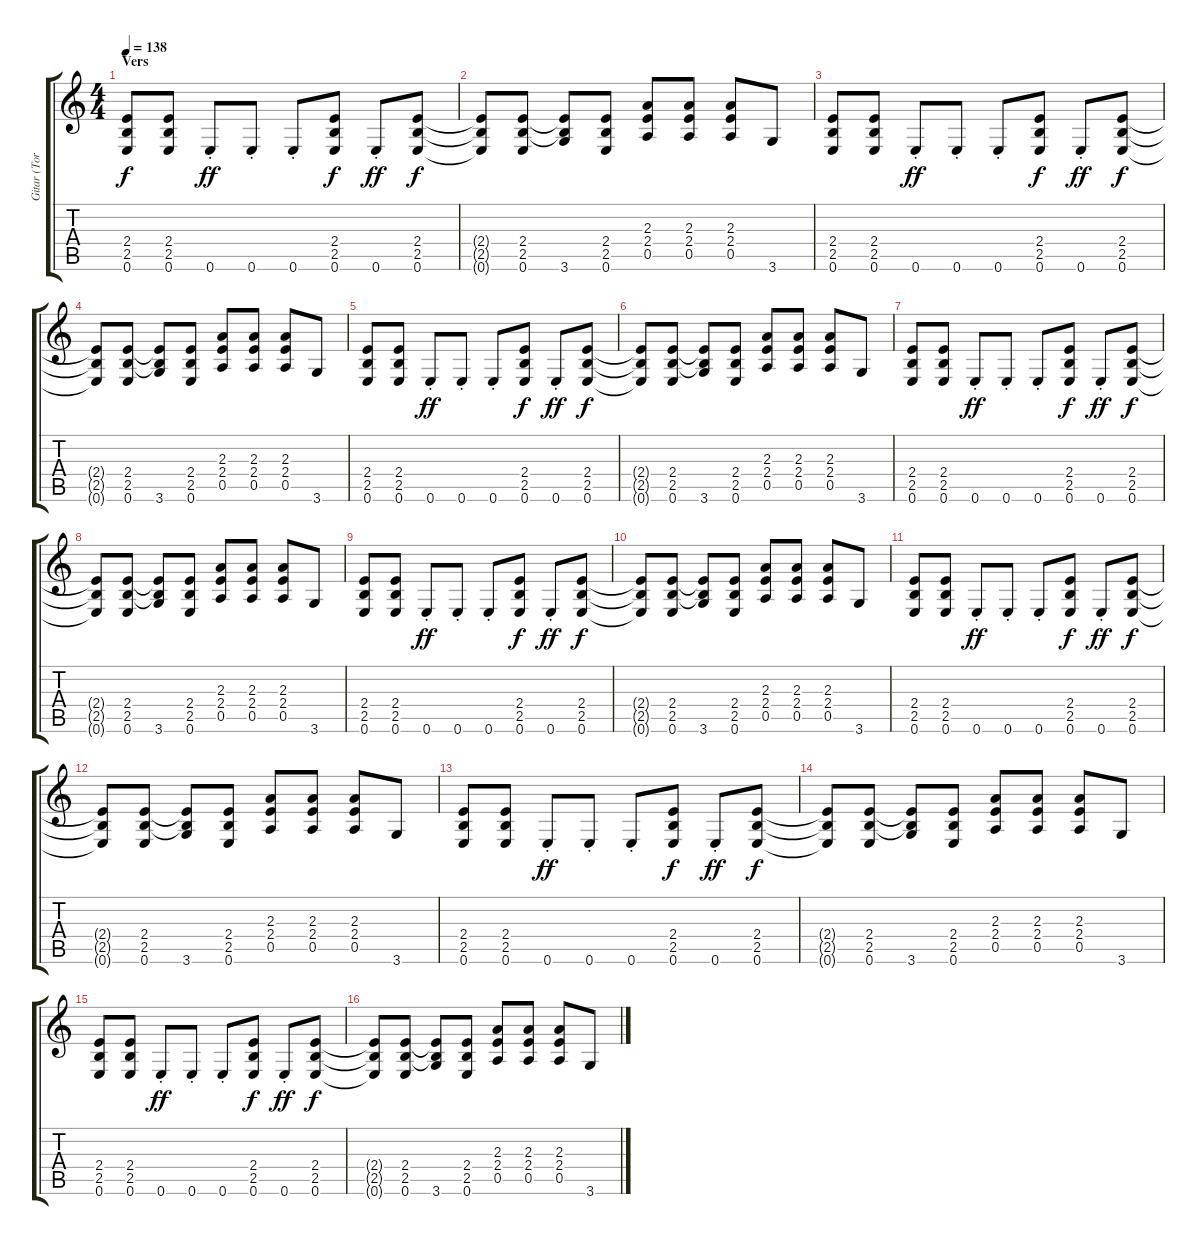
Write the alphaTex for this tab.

\track ("Gitar (Tore Berg)" "Gitar (Tor") {instrument distortionguitar}
\staff {score tabs}
\tuning (E4 B3 G3 D3 A2 E2) {hide}
\ts (4 4)
\section ("" "Vers")
\tempo 138
\clef g2
\ks c
(2.4 2.5 0.6).8{dy f} (2.4 2.5 0.6).8 0.6{st}.8{dy ff} 0.6{st}.8 0.6{st}.8 (2.4 2.5 0.6).8{dy f} 0.6{st}.8{dy ff} (2.4 2.5 0.6).8{dy f} |
(2.4{t} 2.5{t} 0.6{t}).8 (2.4 2.5 0.6).8 (2.4{t} 2.5{t} 3.6).8 (2.4 2.5 0.6).8 (2.3 2.4 0.5).8 (2.3 2.4 0.5).8 (2.3 2.4 0.5).8 3.6.8 |
(2.4 2.5 0.6).8 (2.4 2.5 0.6).8 0.6{st}.8{dy ff} 0.6{st}.8 0.6{st}.8 (2.4 2.5 0.6).8{dy f} 0.6{st}.8{dy ff} (2.4 2.5 0.6).8{dy f} |
(2.4{t} 2.5{t} 0.6{t}).8 (2.4 2.5 0.6).8 (2.4{t} 2.5{t} 3.6).8 (2.4 2.5 0.6).8 (2.3 2.4 0.5).8 (2.3 2.4 0.5).8 (2.3 2.4 0.5).8 3.6.8 |
(2.4 2.5 0.6).8 (2.4 2.5 0.6).8 0.6{st}.8{dy ff} 0.6{st}.8 0.6{st}.8 (2.4 2.5 0.6).8{dy f} 0.6{st}.8{dy ff} (2.4 2.5 0.6).8{dy f} |
(2.4{t} 2.5{t} 0.6{t}).8 (2.4 2.5 0.6).8 (2.4{t} 2.5{t} 3.6).8 (2.4 2.5 0.6).8 (2.3 2.4 0.5).8 (2.3 2.4 0.5).8 (2.3 2.4 0.5).8 3.6.8 |
(2.4 2.5 0.6).8 (2.4 2.5 0.6).8 0.6{st}.8{dy ff} 0.6{st}.8 0.6{st}.8 (2.4 2.5 0.6).8{dy f} 0.6{st}.8{dy ff} (2.4 2.5 0.6).8{dy f} |
(2.4{t} 2.5{t} 0.6{t}).8 (2.4 2.5 0.6).8 (2.4{t} 2.5{t} 3.6).8 (2.4 2.5 0.6).8 (2.3 2.4 0.5).8 (2.3 2.4 0.5).8 (2.3 2.4 0.5).8 3.6.8 |
(2.4 2.5 0.6).8 (2.4 2.5 0.6).8 0.6{st}.8{dy ff} 0.6{st}.8 0.6{st}.8 (2.4 2.5 0.6).8{dy f} 0.6{st}.8{dy ff} (2.4 2.5 0.6).8{dy f} |
(2.4{t} 2.5{t} 0.6{t}).8 (2.4 2.5 0.6).8 (2.4{t} 2.5{t} 3.6).8 (2.4 2.5 0.6).8 (2.3 2.4 0.5).8 (2.3 2.4 0.5).8 (2.3 2.4 0.5).8 3.6.8 |
(2.4 2.5 0.6).8 (2.4 2.5 0.6).8 0.6{st}.8{dy ff} 0.6{st}.8 0.6{st}.8 (2.4 2.5 0.6).8{dy f} 0.6{st}.8{dy ff} (2.4 2.5 0.6).8{dy f} |
(2.4{t} 2.5{t} 0.6{t}).8 (2.4 2.5 0.6).8 (2.4{t} 2.5{t} 3.6).8 (2.4 2.5 0.6).8 (2.3 2.4 0.5).8 (2.3 2.4 0.5).8 (2.3 2.4 0.5).8 3.6.8 |
(2.4 2.5 0.6).8 (2.4 2.5 0.6).8 0.6{st}.8{dy ff} 0.6{st}.8 0.6{st}.8 (2.4 2.5 0.6).8{dy f} 0.6{st}.8{dy ff} (2.4 2.5 0.6).8{dy f} |
(2.4{t} 2.5{t} 0.6{t}).8 (2.4 2.5 0.6).8 (2.4{t} 2.5{t} 3.6).8 (2.4 2.5 0.6).8 (2.3 2.4 0.5).8 (2.3 2.4 0.5).8 (2.3 2.4 0.5).8 3.6.8 |
(2.4 2.5 0.6).8 (2.4 2.5 0.6).8 0.6{st}.8{dy ff} 0.6{st}.8 0.6{st}.8 (2.4 2.5 0.6).8{dy f} 0.6{st}.8{dy ff} (2.4 2.5 0.6).8{dy f} |
(2.4{t} 2.5{t} 0.6{t}).8 (2.4 2.5 0.6).8 (2.4{t} 2.5{t} 3.6).8 (2.4 2.5 0.6).8 (2.3 2.4 0.5).8 (2.3 2.4 0.5).8 (2.3 2.4 0.5).8 3.6.8
